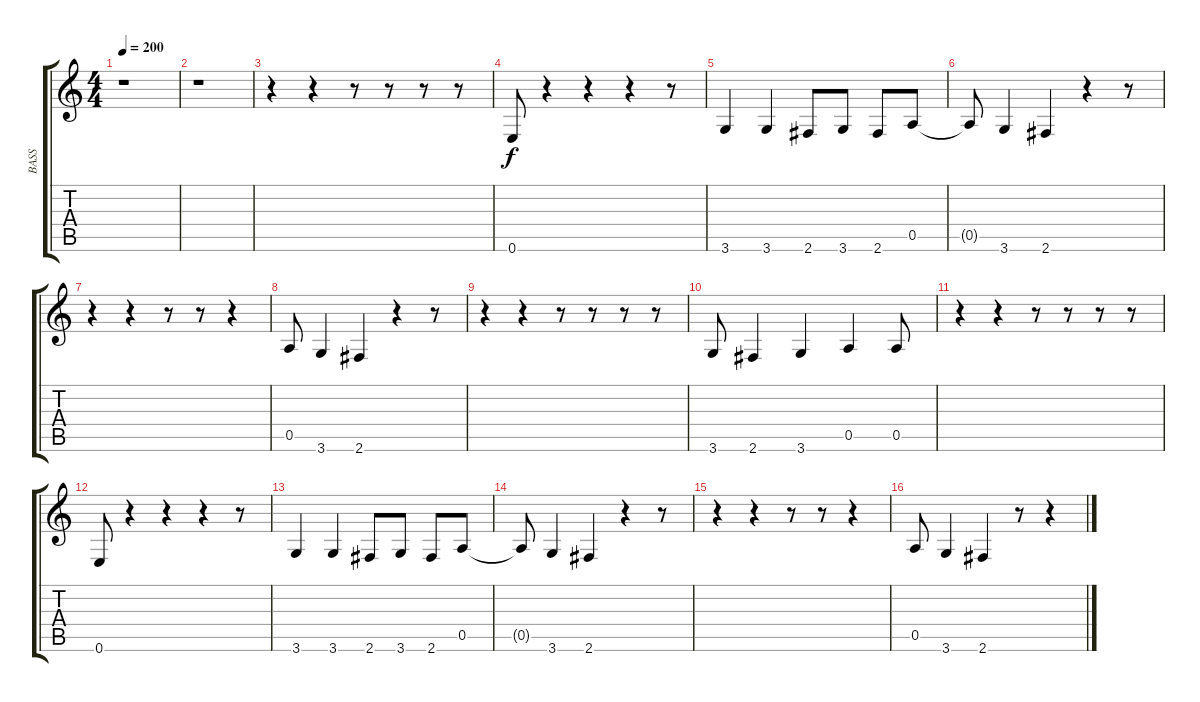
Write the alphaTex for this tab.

\track ("BASS" "BASS") {instrument electricbassfinger}
\staff {score tabs}
\tuning (E4 B3 G3 D3 A2 E2) {hide}
\ts (4 4)
\tempo 200
\clef g2
\ks c
r.1{dy f instrument electricbassfinger} |
r.1 |
r.4 r.4 r.8 r.8 r.8 r.8 |
0.6.8 r.4 r.4 r.4 r.8 |
3.6.4 3.6.4 2.6.8 3.6.8 2.6.8 0.5.8 |
0.5{t}.8 3.6.4 2.6.4 r.4 r.8 |
r.4 r.4 r.8 r.8 r.4 |
0.5.8 3.6.4 2.6.4 r.4 r.8 |
r.4 r.4 r.8 r.8 r.8 r.8 |
3.6.8 2.6.4 3.6.4 0.5.4 0.5.8 |
r.4 r.4 r.8 r.8 r.8 r.8 |
0.6.8 r.4 r.4 r.4 r.8 |
3.6.4 3.6.4 2.6.8 3.6.8 2.6.8 0.5.8 |
0.5{t}.8 3.6.4 2.6.4 r.4 r.8 |
r.4 r.4 r.8 r.8 r.4 |
0.5.8 3.6.4 2.6.4 r.8 r.4
